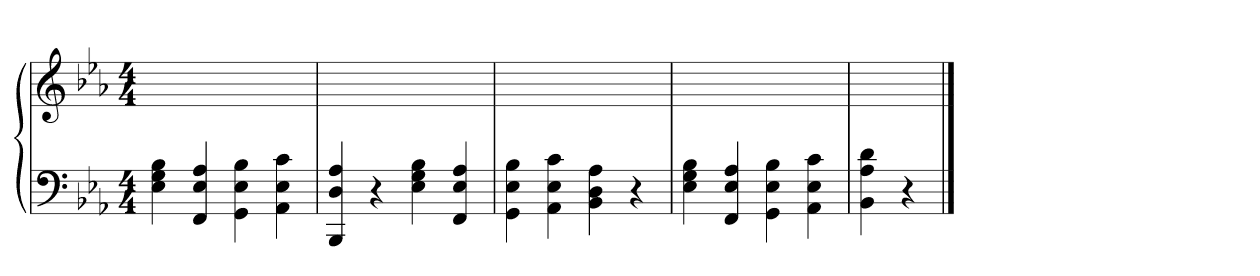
**kern	**kern
*part2	*part1
*staff2	*staff1
*clefF4	*clefG2
*k[b-e-a-]	*k[b-e-a-]
*E-:	*E-:
*M4/4	*M4/4
*MM60	*MM60
=1	=1
4E- 4G 4B-	1ryy
4FF 4E- 4A-	.
4GG 4E- 4B-	.
4AA- 4E- 4c	.
=2	=2
4BBB- 4D 4A-	1ryy
4r	.
4E- 4G 4B-	.
4FF 4E- 4A-	.
=3	=3
4GG 4E- 4B-	1ryy
4AA- 4E- 4c	.
4BB- 4D 4A-	.
4r	.
=4	=4
4E- 4G 4B-	1ryy
4FF 4E- 4A-	.
4GG 4E- 4B-	.
4AA- 4E- 4c	.
=5	=5
4BB- 4A- 4d	2ryy
4r	.
==	==
*-	*-
